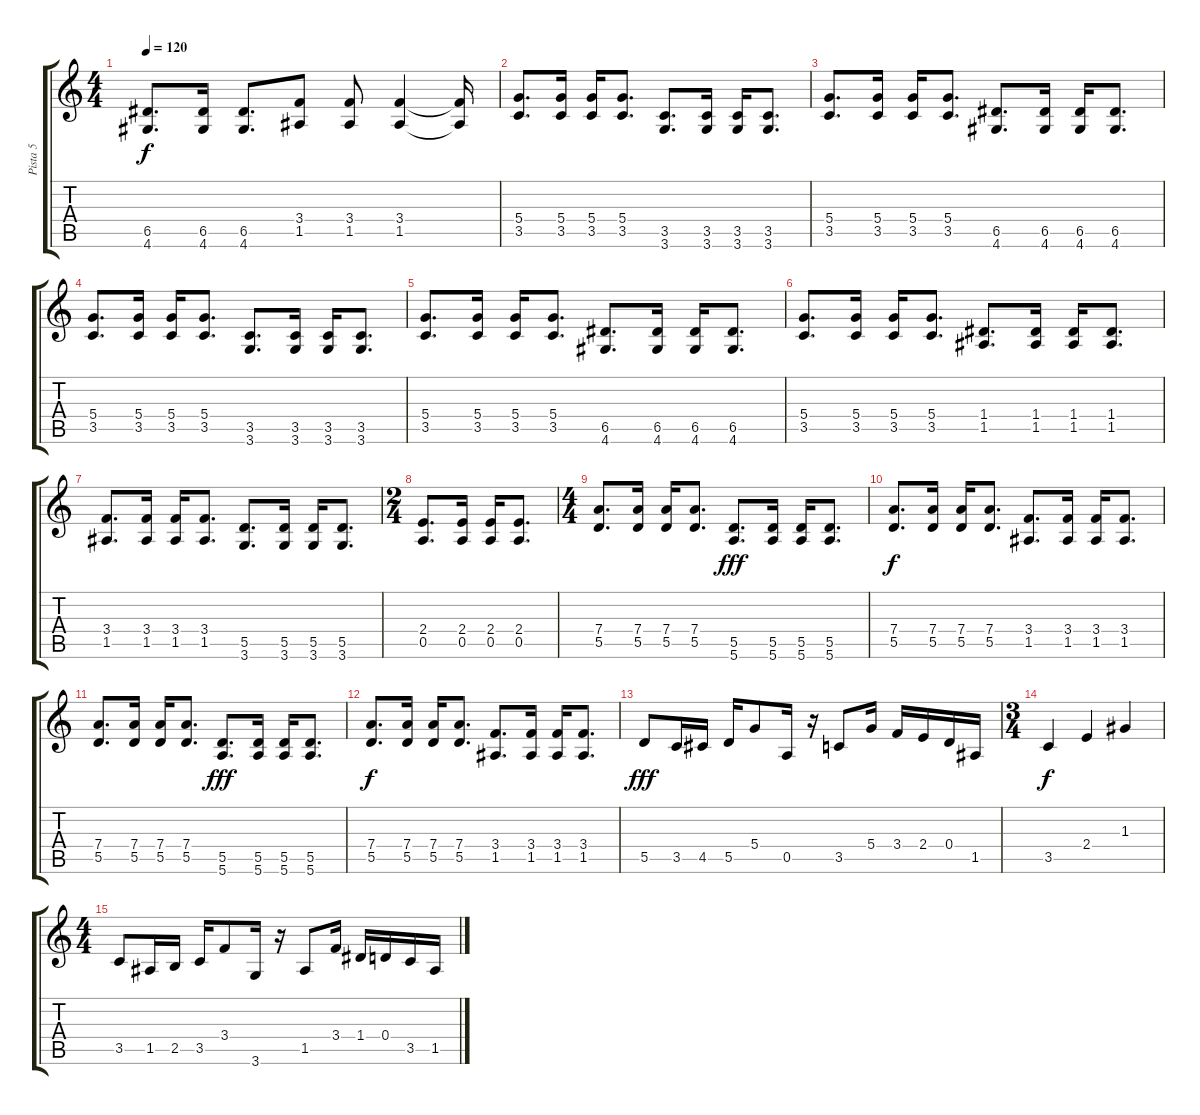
\track ("Pista 5" "Pista 5") {instrument distortionguitar}
\staff {score tabs}
\tuning (E4 B3 G3 D3 A2 E2) {hide}
\ts (4 4)
\tempo 120
\clef g2
\ks c
(6.5 4.6).8{d dy f} (6.5 4.6).16 (6.5 4.6).8{d} (3.4 1.5).8 (3.4 1.5).8 (3.4 1.5).4 (3.4{t} 1.5{t}).16 |
(5.4 3.5).8{d} (5.4 3.5).16 (5.4 3.5).16 (5.4 3.5).8{d} (3.5 3.6).8{d} (3.5 3.6).16 (3.5 3.6).16 (3.5 3.6).8{d} |
(5.4 3.5).8{d} (5.4 3.5).16 (5.4 3.5).16 (5.4 3.5).8{d} (6.5 4.6).8{d} (6.5 4.6).16 (6.5 4.6).16 (6.5 4.6).8{d} |
(5.4 3.5).8{d} (5.4 3.5).16 (5.4 3.5).16 (5.4 3.5).8{d} (3.5 3.6).8{d} (3.5 3.6).16 (3.5 3.6).16 (3.5 3.6).8{d} |
(5.4 3.5).8{d} (5.4 3.5).16 (5.4 3.5).16 (5.4 3.5).8{d} (6.5 4.6).8{d} (6.5 4.6).16 (6.5 4.6).16 (6.5 4.6).8{d} |
(5.4 3.5).8{d} (5.4 3.5).16 (5.4 3.5).16 (5.4 3.5).8{d} (1.4 1.5).8{d} (1.4 1.5).16 (1.4 1.5).16 (1.4 1.5).8{d} |
(3.4 1.5).8{d} (3.4 1.5).16 (3.4 1.5).16 (3.4 1.5).8{d} (5.5 3.6).8{d} (5.5 3.6).16 (5.5 3.6).16 (5.5 3.6).8{d} |
\ts (2 4)
(2.4 0.5).8{d} (2.4 0.5).16 (2.4 0.5).16 (2.4 0.5).8{d} |
\ts (4 4)
(7.4 5.5).8{d} (7.4 5.5).16 (7.4 5.5).16 (7.4 5.5).8{d} (5.5 5.6).8{d dy fff} (5.5 5.6).16 (5.5 5.6).16 (5.5 5.6).8{d} |
(7.4 5.5).8{d dy f} (7.4 5.5).16 (7.4 5.5).16 (7.4 5.5).8{d} (3.4 1.5).8{d} (3.4 1.5).16 (3.4 1.5).16 (3.4 1.5).8{d} |
(7.4 5.5).8{d} (7.4 5.5).16 (7.4 5.5).16 (7.4 5.5).8{d} (5.5 5.6).8{d dy fff} (5.5 5.6).16 (5.5 5.6).16 (5.5 5.6).8{d} |
(7.4 5.5).8{d dy f} (7.4 5.5).16 (7.4 5.5).16 (7.4 5.5).8{d} (3.4 1.5).8{d} (3.4 1.5).16 (3.4 1.5).16 (3.4 1.5).8{d} |
5.5.8{dy fff} 3.5.16 4.5.16 5.5.16 5.4.8 0.5.16 r.16 3.5.8 5.4.16 3.4.16 2.4.16 0.4.16 1.5.16 |
\ts (3 4)
3.5.4{dy f} 2.4.4 1.3.4 |
\ts (4 4)
3.5.8 1.5.16 2.5.16 3.5.16 3.4.8 3.6.16 r.16 1.5.8 3.4.16 1.4.16 0.4.16 3.5.16 1.5.16
